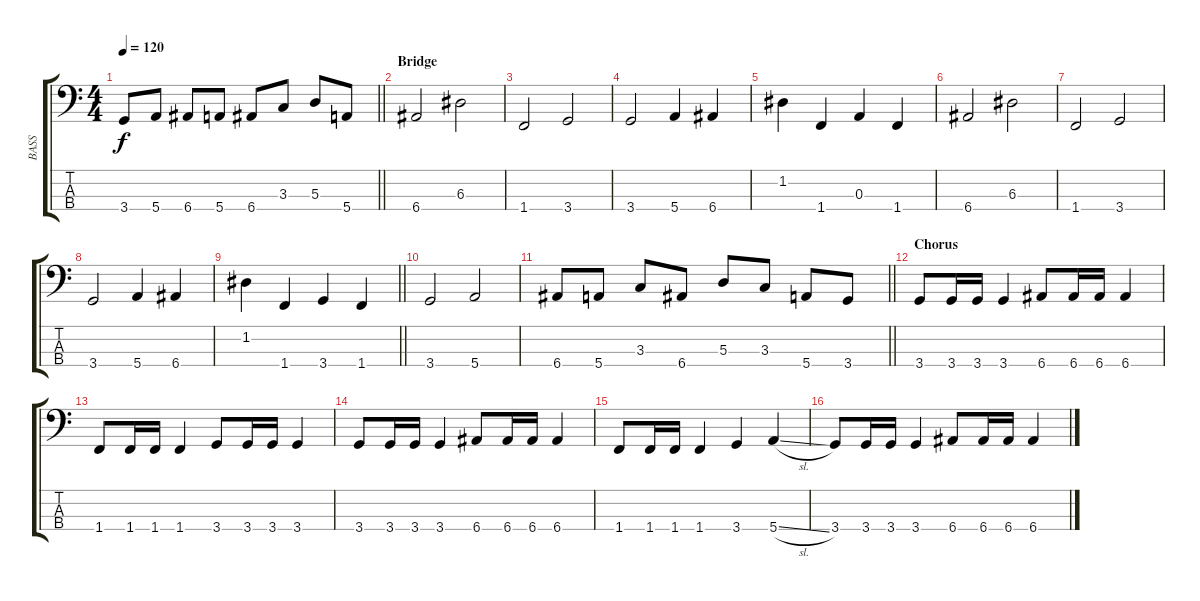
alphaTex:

\track ("BASS" "BASS") {instrument electricbassfinger}
\staff {score tabs}
\tuning (G2 D2 A1 E1) {hide}
\ts (4 4)
\tempo 120
\clef f4
\barLineRight lightlight
\ks c
3.4.8{dy f} 5.4.8 6.4.8 5.4.8 6.4.8 3.3.8 5.3.8 5.4.8 |
\section ("" "Bridge")
6.4.2 6.3.2 |
1.4.2 3.4.2 |
3.4.2 5.4.4 6.4.4 |
1.2.4 1.4.4 0.3.4 1.4.4 |
6.4.2 6.3.2 |
1.4.2 3.4.2 |
3.4.2 5.4.4 6.4.4 |
\barLineRight lightlight
1.2.4 1.4.4 3.4.4 1.4.4 |
3.4.2 5.4.2 |
\barLineRight lightlight
6.4.8{volume 10 instrument acousticbass} 5.4.8 3.3.8 6.4.8 5.3.8 3.3.8 5.4.8 3.4.8 |
\section ("" "Chorus")
3.4.8{volume 15 instrument electricbassfinger} 3.4.16 3.4.16 3.4.4 6.4.8 6.4.16 6.4.16 6.4.4 |
1.4.8 1.4.16 1.4.16 1.4.4 3.4.8 3.4.16 3.4.16 3.4.4 |
3.4.8 3.4.16 3.4.16 3.4.4 6.4.8 6.4.16 6.4.16 6.4.4 |
1.4.8 1.4.16 1.4.16 1.4.4 3.4.4 5.4{sl}.4 |
3.4.8 3.4.16 3.4.16 3.4.4 6.4.8 6.4.16 6.4.16 6.4.4
